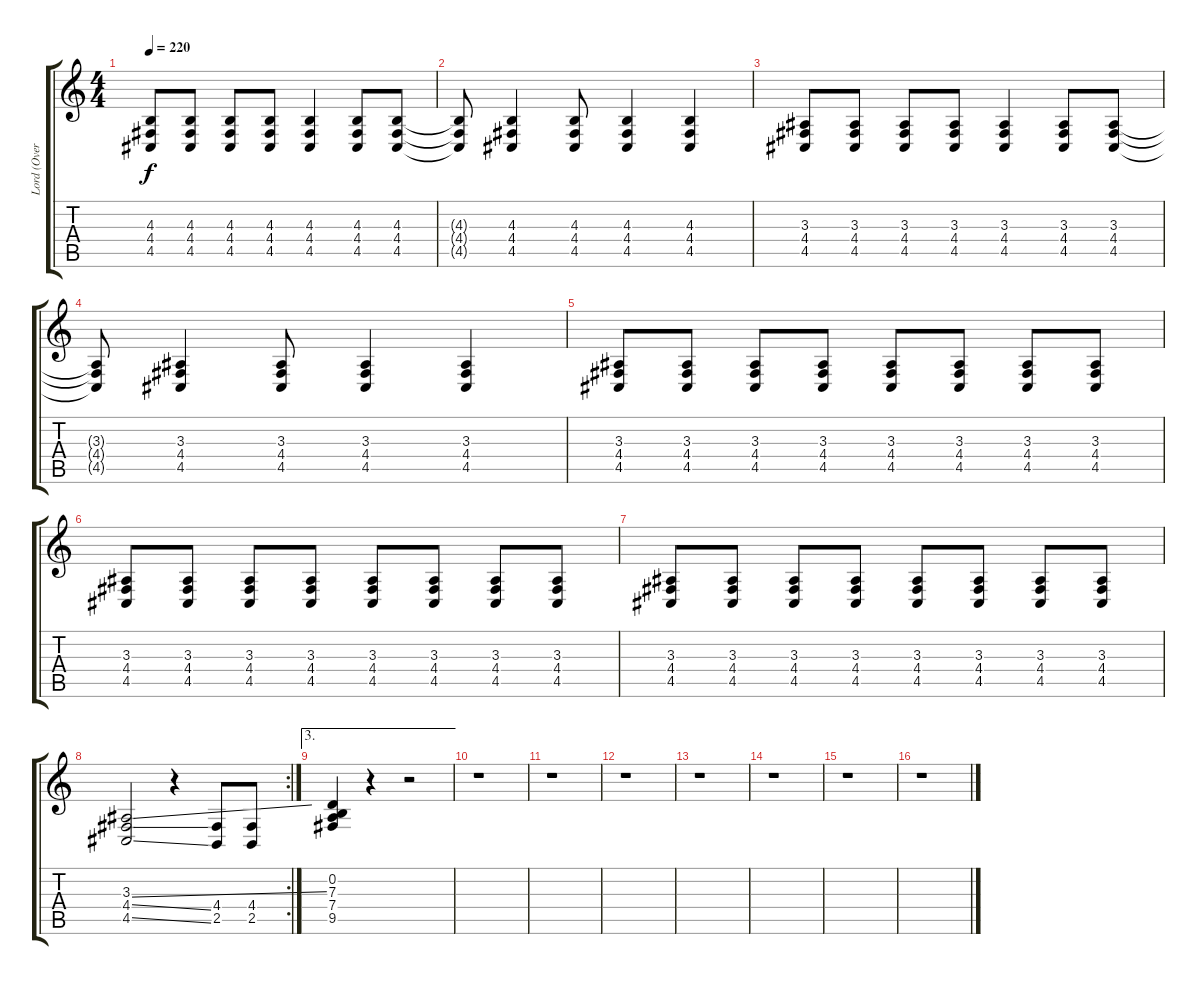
\track ("Lord (Overdub)" "Lord (Over") {instrument rockorgan}
\staff {score tabs}
\tuning (E4 B3 G3 D3 A2 E2) {hide}
\ts (4 4)
\tempo 220
\clef g2
\ks c
(4.3 4.4 4.5).8{dy f} (4.3 4.4 4.5).8 (4.3 4.4 4.5).8 (4.3 4.4 4.5).8 (4.3 4.4 4.5).4 (4.3 4.4 4.5).8 (4.3 4.4 4.5).8 |
(4.3{t} 4.4{t} 4.5{t}).8 (4.3 4.4 4.5).4 (4.3 4.4 4.5).8 (4.3 4.4 4.5).4 (4.3 4.4 4.5).4 |
(3.3 4.4 4.5).8 (3.3 4.4 4.5).8 (3.3 4.4 4.5).8 (3.3 4.4 4.5).8 (3.3 4.4 4.5).4 (3.3 4.4 4.5).8 (3.3 4.4 4.5).8 |
(3.3{t} 4.4{t} 4.5{t}).8 (3.3 4.4 4.5).4 (3.3 4.4 4.5).8 (3.3 4.4 4.5).4 (3.3 4.4 4.5).4 |
(3.3 4.4 4.5).8 (3.3 4.4 4.5).8 (3.3 4.4 4.5).8 (3.3 4.4 4.5).8 (3.3 4.4 4.5).8 (3.3 4.4 4.5).8 (3.3 4.4 4.5).8 (3.3 4.4 4.5).8 |
(3.3 4.4 4.5).8 (3.3 4.4 4.5).8 (3.3 4.4 4.5).8 (3.3 4.4 4.5).8 (3.3 4.4 4.5).8 (3.3 4.4 4.5).8 (3.3 4.4 4.5).8 (3.3 4.4 4.5).8 |
(3.3 4.4 4.5).8 (3.3 4.4 4.5).8 (3.3 4.4 4.5).8 (3.3 4.4 4.5).8 (3.3 4.4 4.5).8 (3.3 4.4 4.5).8 (3.3 4.4 4.5).8 (3.3 4.4 4.5).8 |
\rc 2
(3.3{ss} 4.4{ss} 4.5{ss}).2 r.4 (4.4 2.5).8 (4.4 2.5).8 |
\ae 3
(0.2 7.3 7.4 9.5).4 r.4 r.2 |
r.1 |
r.1 |
r.1 |
r.1 |
r.1 |
r.1 |
r.1
